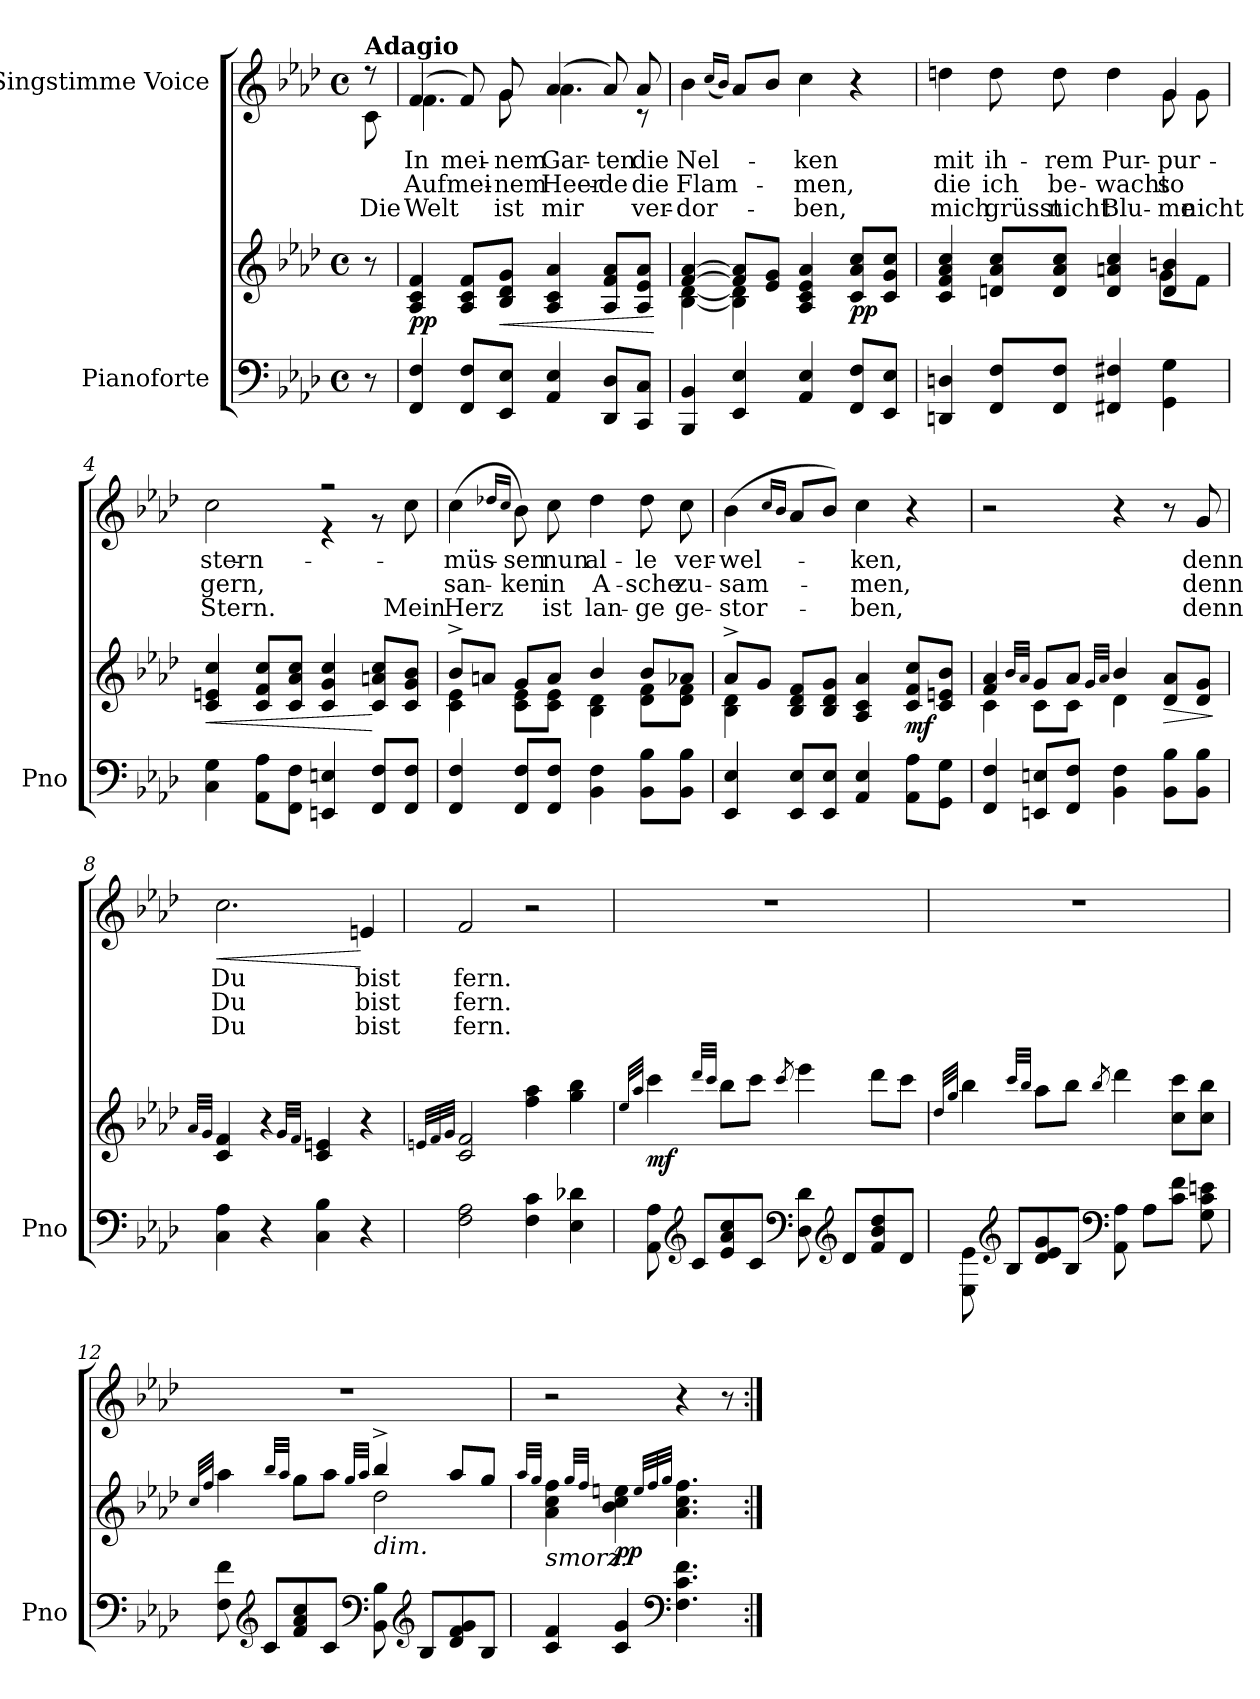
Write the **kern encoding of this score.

**kern	**kern	**dynam	**kern	**text	**text	**text	**dynam
*part2	*part2	*part2	*part1	*part1	*part1	*part1	*part1
*staff3	*staff2	*staff2/3	*staff1	*staff1	*staff1	*staff1	*staff1
*I"Pianoforte	*	*	*I"Singstimme Voice	*	*	*	*
*I'Pno	*	*	*	*	*	*	*
*clefF4	*clefG2	*	*clefG2	*	*	*	*
*k[b-e-a-d-]	*k[b-e-a-d-]	*	*k[b-e-a-d-]	*	*	*	*
*M4/4	*M4/4	*	*M4/4	*	*	*	*
*met(c)	*met(c)	*	*met(c)	*	*	*	*
=	=	=	=	=	=	=	=
*	*	*	*^	*	*	*	*
!	!	!	!LO:TX:a:B:t=Adagio	!	!	!	!	!
!	!	!	!	!	!	!	!LO:LY:b	!
8r	8r	.	8r	8c\	.	.	Die	.
=1	=1	=1	=1	=1	=1	=1	=1	=1
!	!	!LO:DY:b	!	!	!LO:LY:b	!LO:LY:b	!LO:LY:b	!
4FF/ 4F/	4A-/ 4c/ 4f/	pp	(>4f/	4.f!\	In	Auf	Welt	.
!	!	!	!	!	!LO:LY:b	!LO:LY:b	!	!
8FF/ 8F/L	8A-/ 8c/ 8f/L	.	8f/)	.	mei-	mei-	.	.
!	!	!LO:HP:b	!	!	!LO:LY:b	!LO:LY:b	!LO:LY:b	!
8EE-/ 8E-/J	8B-/ 8d-/ 8g/J	<	8g/	8g\	-nem	-nem	ist	.
!	!	!	!	!	!LO:LY:b	!LO:LY:b	!LO:LY:b	!
4AA-/ 4E-/	4A-/ 4c/ 4a-/	.	(4a-/	4.a-!\	Gar-	Heer-	mir	.
!	!	!	!	!	!LO:LY:b	!LO:LY:b	!	!
8DD-/ 8D-/L	8A-/ 8f/ 8a-/L	.	8a-/)	.	-ten	-de	.	.
!	!	!	!	!	!LO:LY:b	!LO:LY:b	!LO:LY:b	!
8CC/ 8C/J	8A-/ 8e-/ 8a-/J	.	8a-/	8r	die	die	ver-	.
*	*	*	*v	*v	*	*	*	*
.	.	[	.	.	.	.	.
=2	=2	=2	=2	=2	=2	=2	=2
*	*^	*	*	*	*	*	*
!	!	!	!	!	!LO:LY:b	!LO:LY:b	!LO:LY:b	!
4BBB-/ 4BB-/	[>4f/ [4a-/	[4B-\ [4d-\	.	4b-\	Nel-	Flam-	-dor-	.
.	.	.	.	(16qcc/LL	.	.	.	.
.	.	.	.	16qb-/JJ)	.	.	.	.
4EE-/ 4E-/	8f/] 8a-/]L	4B-\] 4d-\]	.	8a-/L	.	.	.	.
.	8e-/ 8g/J	.	.	8b-/J	.	.	.	.
!	!	!	!	!	!LO:LY:b	!LO:LY:b	!LO:LY:b	!
4AA-/ 4E-/	4A-/ 4c/ 4e-/ 4a-/	2ryy	.	4cc\	-ken	-men,	-ben,	.
!	!	!	!LO:DY:b	!	!	!	!	!
8FF/ 8F/L	8c/ 8a-/ 8cc/L	.	pp	4r	.	.	.	.
8EE-/ 8E-/J	8c/ 8g/ 8cc/J	.	.	.	.	.	.	.
!!LO:LB:g=z
=3	=3	=3	=3	=3	=3	=3	=3	=3
!	!	!	!	!	!LO:LY:b	!LO:LY:b	!LO:LY:b	!
*	*	*	*	*^	*	*	*	*
4DDn/ 4Dn/	4c/ 4f/ 4a-/ 4cc/	2.ryy	.	4ddn\	2ryy	mit	die	mich	.
!	!	!	!	!	!	!LO:LY:b	!LO:LY:b	!LO:LY:b	!
8FF/ 8F/L	8dn/ 8a-/ 8cc/L	.	.	8dd\	.	ih-	ich	grüsst	.
!	!	!	!	!	!	!LO:LY:b	!LO:LY:b	!LO:LY:b	!
8FF/ 8F/J	8d/ 8a-/ 8cc/J	.	.	8dd\	.	-rem	be-	nicht	.
!	!	!	!	!	!	!LO:LY:b	!LO:LY:b	!LO:LY:b	!
4FF#X/ 4F#X/	4d/ 4an/ 4cc/	.	.	4dd\	4ryy	Pur-	-wacht	Blu-	.
!	!	!	!	!	!	!LO:LY:b	!LO:LY:b	!LO:LY:b	!
4GG\ 4G\	4d/ 4bn/	8g\L	.	4g/	8g\	-pur-	so	-me	.
!	!	!	!	!	!	!	!	!LO:LY:b	!
.	.	8f\J	.	.	8g\	.	.	nicht	.
=4	=4	=4	=4	=4	=4	=4	=4	=4	=4
!	!	!	!LO:HP:b	!	!	!LO:LY:b	!LO:LY:b	!LO:LY:b	!
*	*v	*v	*	*	*	*	*	*	*
4C\ 4G\	4c/ 4en/ 4cc/	<	2ryy	2cc\	-stern	gern,	Stern.	.
8AA-\ 8A-\L	8c/ 8f/ 8cc/L	.	.	.	.	.	.	.
8FF\ 8F\J	8c/ 8a-/ 8cc/J	.	.	.	.	.	.	.
4EEn/ 4En/	4c/ 4g/ 4cc/	.	2r	4r	.	.	.	.
8FF/ 8F/L	8c/ 8an/ 8cc/L	[	.	8r	.	.	.	.
!	!	!	!	!	!	!	!LO:LY:b	!
8FF/ 8F/J	8c/ 8g/ 8b-/J	.	.	8cc\	.	.	Mein	.
=5	=5	=5	=5	=5	=5	=5	=5	=5
*	*^	*	*	*	*	*	*	*
!	!	!	!	!	!	!LO:LY:b	!LO:LY:b	!LO:LY:b	!
*	*	*	*	*v	*v	*	*	*	*
4FF/ 4F/	8b-^/L	4c\ 4e-\	.	(<4cc\	müs-	san-	Herz	.
.	8an/J	.	.	.	.	.	.	.
.	.	.	.	16qdd-X/LL	.	.	.	.
.	.	.	.	16qcc/JJ	.	.	.	.
!	!	!	!	!	!LO:LY:b	!LO:LY:b	!	!
8FF/ 8F/L	8g/L	8c\ 8e-\L	.	8b-\)	-sen	-ken	.	.
!	!	!	!	!	!LO:LY:b	!LO:LY:b	!LO:LY:b	!
8FF/ 8F/J	8a/J	8c\ 8e-\J	.	8cc\	nun	in	ist	.
!	!	!	!	!	!LO:LY:b	!LO:LY:b	!LO:LY:b	!
4BB-\ 4F\	4b-/	4B-\ 4d-\	.	4dd-\	al-	A-	lan-	.
!	!	!	!	!	!LO:LY:b	!LO:LY:b	!LO:LY:b	!
8BB-\ 8B-\L	8b-/L	8d-\ 8f\L	.	8dd-\	-le	-sche	-ge	.
!	!	!	!	!	!LO:LY:b	!LO:LY:b	!LO:LY:b	!
8BB-\ 8B-\J	8a-X/J	8d-\ 8f\J	.	8cc\	ver-	zu-	ge-	.
!!LO:LB:g=z
=6	=6	=6	=6	=6	=6	=6	=6	=6
!	!	!	!	!	!LO:LY:b	!LO:LY:b	!LO:LY:b	!
4EE-/ 4E-/	8a-^/L	4B-\ 4d-\	.	(<4b-\	-wel-	-sam-	-stor-	.
.	8g/J	.	.	.	.	.	.	.
.	.	.	.	16qcc/LL	.	.	.	.
.	.	.	.	16qb-/JJ	.	.	.	.
8EE-/ 8E-/L	8B-/ 8d-/ 8f/L	2.ryy	.	8a-/L	.	.	.	.
8EE-/ 8E-/J	8B-/ 8d-/ 8g/J	.	.	8b-/J)	.	.	.	.
!	!	!	!	!	!LO:LY:b	!LO:LY:b	!LO:LY:b	!
4AA-/ 4E-/	4A-/ 4c/ 4a-/	.	.	4cc\	-ken,	-men,	-ben,	.
!	!	!	!LO:DY:b	!	!	!	!	!
8AA-\ 8A-\L	8c/ 8f/ 8cc/L	.	mf	4r	.	.	.	.
8GG\ 8G\J	8c/ 8en/ 8b-/J	.	.	.	.	.	.	.
=7	=7	=7	=7	=7	=7	=7	=7	=7
4FF/ 4F/	4f/ 4a-/	4c\	.	2r	.	.	.	.
.	32qb-/LLL	.	.	.	.	.	.	.
.	32qa-/JJJ	.	.	.	.	.	.	.
8EEn/ 8En/L	8g/L	8c\L	.	.	.	.	.	.
8FF/ 8F/J	8a-/J	8c\J	.	.	.	.	.	.
.	32qg/LLL	.	.	.	.	.	.	.
.	32qa-/JJJ	.	.	.	.	.	.	.
4BB-\ 4F\	4b-/	4d-\	.	4r	.	.	.	.
!	!	!	!LO:HP:b	!	!	!	!	!
8BB-\ 8B-\L	8d-/ 8a-/L	4ryy	>	8r	.	.	.	.
!	!	!	!	!	!LO:LY:b	!LO:LY:b	!LO:LY:b	!
8BB-\ 8B-\J	8d-/ 8g/J	.	.	8g/	denn	denn	denn	.
*	*v	*v	*	*	*	*	*	*
.	.	]	.	.	.	.	.
=8	=8	=8	=8	=8	=8	=8	=8
.	32qa-/LLL	.	.	.	.	.	.
.	32qg/JJJ	.	.	.	.	.	.
!	!	!	!	!LO:LY:b	!LO:LY:b	!LO:LY:b	!LO:HP:b
4C\ 4A-\	4c/ 4f/	.	2.cc\	Du	Du	Du	<
4r	4r	.	.	.	.	.	.
.	32qg/LLL	.	.	.	.	.	.
.	32qf/JJJ	.	.	.	.	.	.
4C\ 4B-\	4c/ 4en/	.	.	.	.	.	.
!	!	!	!	!LO:LY:b	!LO:LY:b	!LO:LY:b	!
4r	4r	.	4en/	bist	bist	bist	[
=9	=9	=9	=9	=9	=9	=9	=9
.	32qen/LLL	.	.	.	.	.	.
.	32qf/	.	.	.	.	.	.
.	32qg/JJJ	.	.	.	.	.	.
!	!	!	!	!LO:LY:b	!LO:LY:b	!LO:LY:b	!
2F\ 2A-\	2c/ 2f/	.	2f/	fern.	fern.	fern.	.
4F\ 4c\	4ff\ 4aa-\	.	2r	.	.	.	.
4E-\ 4d-X\	4gg\ 4bb-\	.	.	.	.	.	.
!!LO:LB:g=z
=10	=10	=10	=10	=10	=10	=10	=10
.	32qee-/LLL	.	.	.	.	.	.
.	32qaa-/JJJ	.	.	.	.	.	.
!	!	!LO:DY:b	!	!	!	!	!
8AA-\ 8A-\	4ccc\	mf	1r	.	.	.	.
*clefG2	*	*	*	*	*	*	*
8c/L	.	.	.	.	.	.	.
.	32qddd-/LLL	.	.	.	.	.	.
.	32qccc/JJJ	.	.	.	.	.	.
8e-/ 8a-/ 8cc/	8bb-\L	.	.	.	.	.	.
8c/J	8ccc\J	.	.	.	.	.	.
*clefF4	*	*	*	*	*	*	*
.	8qccc/	.	.	.	.	.	.
8D-\ 8d-\	4eee-\	.	.	.	.	.	.
*clefG2	*	*	*	*	*	*	*
8d-/L	.	.	.	.	.	.	.
8f/ 8b-/ 8dd-/	8ddd-\L	.	.	.	.	.	.
8d-/J	8ccc\J	.	.	.	.	.	.
=11	=11	=11	=11	=11	=11	=11	=11
.	32qdd-/LLL	.	.	.	.	.	.
.	32qgg/JJJ	.	.	.	.	.	.
8E-\ 8e-\	4bb-\	.	1r	.	.	.	.
*clefG2	*	*	*	*	*	*	*
8B-/L	.	.	.	.	.	.	.
.	32qccc/LLL	.	.	.	.	.	.
.	32qbb-/JJJ	.	.	.	.	.	.
8d-/ 8e-/ 8g/	8aa-\L	.	.	.	.	.	.
8B-/J	8bb-\J	.	.	.	.	.	.
*clefF4	*	*	*	*	*	*	*
.	8qbb-/	.	.	.	.	.	.
8AA-\ 8A-\	4ddd-\	.	.	.	.	.	.
8A-\L	.	.	.	.	.	.	.
8c\ 8f\J	8cc\ 8ccc\L	.	.	.	.	.	.
8G\ 8c\ 8en\	8cc\ 8bb-\J	.	.	.	.	.	.
=12	=12	=12	=12	=12	=12	=12	=12
.	32qcc/LLL	.	.	.	.	.	.
.	32qff/JJJ	.	.	.	.	.	.
*	*^	*	*	*	*	*	*
8F\ 8f\	4aa-\	2ryy	.	1r	.	.	.	.
*clefG2	*	*	*	*	*	*	*	*
8c/L	.	.	.	.	.	.	.	.
.	32qbb-/LLL	.	.	.	.	.	.	.
.	32qaa-/JJJ	.	.	.	.	.	.	.
8f/ 8a-/ 8cc/	8gg\L	.	.	.	.	.	.	.
8c/J	8aa-\J	.	.	.	.	.	.	.
*clefF4	*	*	*	*	*	*	*	*
.	32qgg/LLL	.	.	.	.	.	.	.
.	32qaa-/JJJ	.	.	.	.	.	.	.
!	!LO:TX:b:i:t=dim.	!	!	!	!	!	!	!
8BB-\ 8B-\	4bb-^/	2dd-\	.	.	.	.	.	.
*clefG2	*	*	*	*	*	*	*	*
8B-/L	.	.	.	.	.	.	.	.
8d-/ 8f/ 8g/	8aa-/L	.	.	.	.	.	.	.
8B-/J	8gg/J	.	.	.	.	.	.	.
*	*v	*v	*	*	*	*	*	*
!!LO:PB:g=z
=13	=13	=13	=13	=13	=13	=13	=13
.	32qaa-/LLL	.	.	.	.	.	.
.	32qgg/JJJ	.	.	.	.	.	.
!	!LO:TX:b:i:t=smorz.	!	!	!	!	!	!
4c/ 4f/	4a-\ 4cc\ 4ff\	.	2r	.	.	.	.
.	32qgg/LLL	.	.	.	.	.	.
.	32qff/JJJ	.	.	.	.	.	.
!	!	!LO:DY:b	!	!	!	!	!
4c/ 4g/	4b-\ 4cc\ 4een\	pp	.	.	.	.	.
*clefF4	*	*	*	*	*	*	*
.	32qee/LLL	.	.	.	.	.	.
.	32qff/	.	.	.	.	.	.
.	32qgg/JJJ	.	.	.	.	.	.
4.F\ 4.c\ 4.f\	4.a-\ 4.cc\ 4.ff\	.	4r	.	.	.	.
.	.	.	8r	.	.	.	.
=:|!	=:|!	=:|!	=:|!	=:|!	=:|!	=:|!	=:|!
*-	*-	*-	*-	*-	*-	*-	*-
